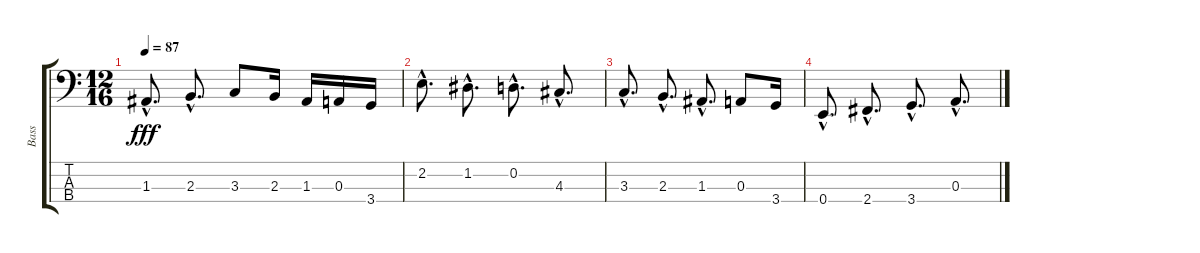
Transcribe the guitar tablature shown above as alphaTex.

\track ("Bass" "Bass") {instrument acousticbass}
\staff {score tabs}
\tuning (G2 D2 A1 E1) {hide}
\ts (12 16)
\tempo 87
\clef f4
\ks c
1.3{hac}.8{d dy fff} 2.3{hac}.8{d} 3.3.8 2.3.16 1.3.16 0.3.16 3.4.16 |
2.2{hac}.8{d} 1.2{hac}.8{d} 0.2{hac}.8{d} 4.3{hac}.8{d} |
3.3{hac}.8{d} 2.3{hac}.8{d} 1.3{hac}.8{d} 0.3.8 3.4.16 |
0.4{hac}.8{d} 2.4{hac}.8{d} 3.4{hac}.8{d} 0.3{hac}.8{d}
